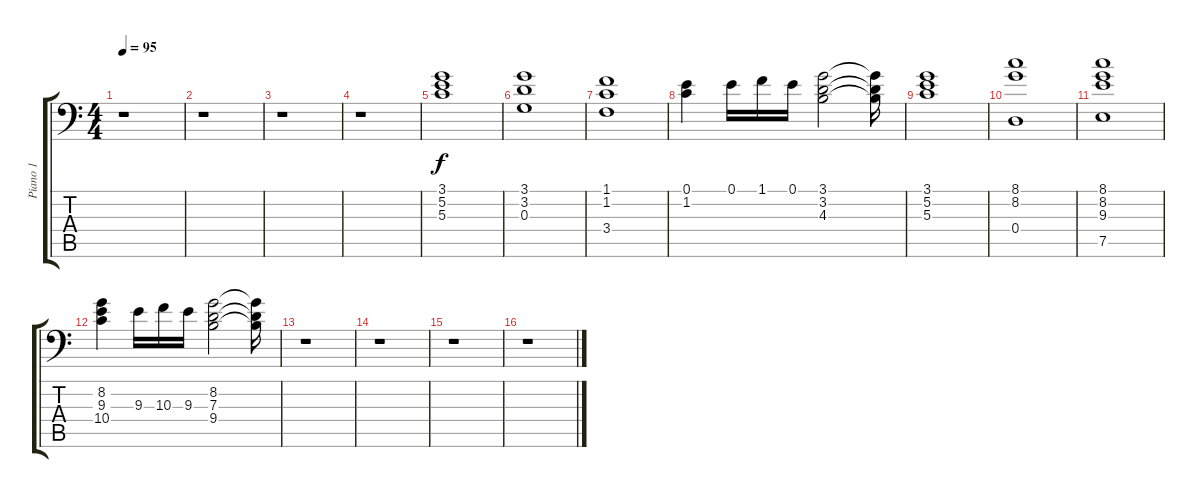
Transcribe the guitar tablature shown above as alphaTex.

\track ("Piano 1" "Piano 1") {instrument electricgrandpiano}
\staff {score tabs}
\tuning (E4 B3 G3 D3 A2 E1) {hide}
\ts (4 4)
\tempo 95
\clef f4
\ks c
r.1{dy f} |
r.1 |
r.1 |
r.1 |
(3.1 5.2 5.3).1 |
(3.1 3.2 0.3).1 |
(1.1 1.2 3.4).1 |
(0.1 1.2).4 0.1.16 1.1.16 0.1.16 (3.1 3.2 4.3).2 (3.1{t} 3.2{t} 4.3{t}).16 |
(3.1 5.2 5.3).1 |
(8.1 8.2 0.4).1 |
(8.1 8.2 9.3 7.5).1 |
(8.2 9.3 10.4).4 9.3.16 10.3.16 9.3.16 (8.2 7.3 9.4).2 (8.2{t} 7.3{t} 9.4{t}).16 |
r.1 |
r.1 |
r.1 |
r.1
